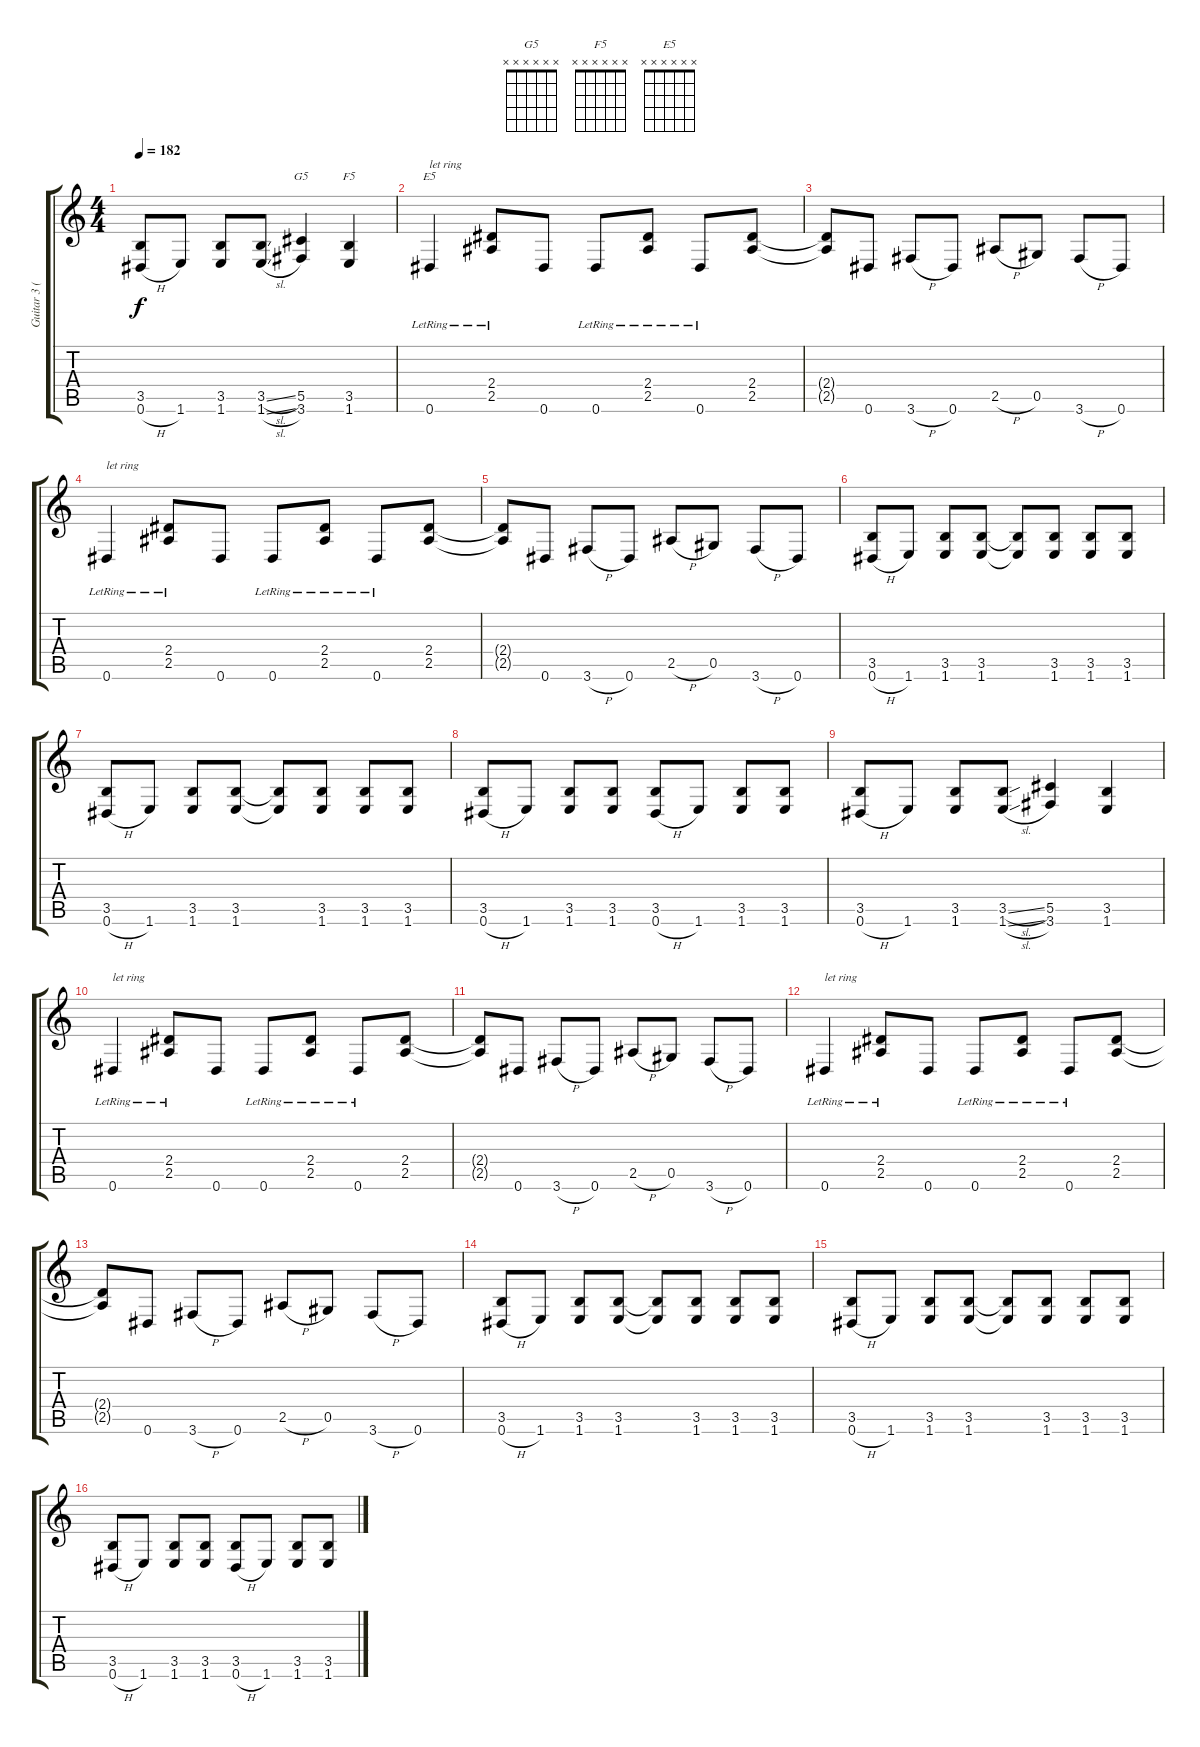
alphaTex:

\track ("Guitar 3 (Izzy)" "Guitar 3 (") {instrument overdrivenguitar}
\staff {score tabs}
\tuning (Eb4 Bb3 Gb3 Db3 Ab2 Eb2) {hide}
\chord ("G5" x x x x x x)
\chord ("F5" x x x x x x)
\chord ("E5" x x x x x x)
\ts (4 4)
\tempo 182
\clef g2
\ks c
(3.5 0.6{h}).8{dy f} 1.6.8 (3.5 1.6).8 (3.5{sl} 1.6{sl}).8 (5.5 3.6).4{ch "G5"} (3.5 1.6).4{ch "F5"} |
0.6{lr}.4{ch "E5" txt "let ring"} (2.4{lr} 2.5{lr}).8 0.6.8 0.6{lr}.8 (2.4{lr} 2.5{lr}).8 0.6{lr}.8 (2.4 2.5).8 |
(2.4{t} 2.5{t}).8 0.6.8 3.6{h}.8 0.6.8 2.5{h}.8 0.5.8 3.6{h}.8 0.6.8 |
0.6{lr}.4{txt "let ring"} (2.4{lr} 2.5{lr}).8 0.6.8 0.6{lr}.8 (2.4{lr} 2.5{lr}).8 0.6{lr}.8 (2.4 2.5).8 |
(2.4{t} 2.5{t}).8 0.6.8 3.6{h}.8 0.6.8 2.5{h}.8 0.5.8 3.6{h}.8 0.6.8 |
(3.5 0.6{h}).8 1.6.8 (3.5 1.6).8 (3.5 1.6).8 (3.5{t} 1.6{t}).8 (3.5 1.6).8 (3.5 1.6).8 (3.5 1.6).8 |
(3.5 0.6{h}).8 1.6.8 (3.5 1.6).8 (3.5 1.6).8 (3.5{t} 1.6{t}).8 (3.5 1.6).8 (3.5 1.6).8 (3.5 1.6).8 |
(3.5 0.6{h}).8 1.6.8 (3.5 1.6).8 (3.5 1.6).8 (3.5 0.6{h}).8 1.6.8 (3.5 1.6).8 (3.5 1.6).8 |
(3.5 0.6{h}).8 1.6.8 (3.5 1.6).8 (3.5{sl} 1.6{sl}).8 (5.5 3.6).4 (3.5 1.6).4 |
0.6{lr}.4{txt "let ring"} (2.4{lr} 2.5{lr}).8 0.6.8 0.6{lr}.8 (2.4{lr} 2.5{lr}).8 0.6{lr}.8 (2.4 2.5).8 |
(2.4{t} 2.5{t}).8 0.6.8 3.6{h}.8 0.6.8 2.5{h}.8 0.5.8 3.6{h}.8 0.6.8 |
0.6{lr}.4{txt "let ring"} (2.4{lr} 2.5{lr}).8 0.6.8 0.6{lr}.8 (2.4{lr} 2.5{lr}).8 0.6{lr}.8 (2.4 2.5).8 |
(2.4{t} 2.5{t}).8 0.6.8 3.6{h}.8 0.6.8 2.5{h}.8 0.5.8 3.6{h}.8 0.6.8 |
(3.5 0.6{h}).8 1.6.8 (3.5 1.6).8 (3.5 1.6).8 (3.5{t} 1.6{t}).8 (3.5 1.6).8 (3.5 1.6).8 (3.5 1.6).8 |
(3.5 0.6{h}).8 1.6.8 (3.5 1.6).8 (3.5 1.6).8 (3.5{t} 1.6{t}).8 (3.5 1.6).8 (3.5 1.6).8 (3.5 1.6).8 |
(3.5 0.6{h}).8 1.6.8 (3.5 1.6).8 (3.5 1.6).8 (3.5 0.6{h}).8 1.6.8 (3.5 1.6).8 (3.5 1.6).8
